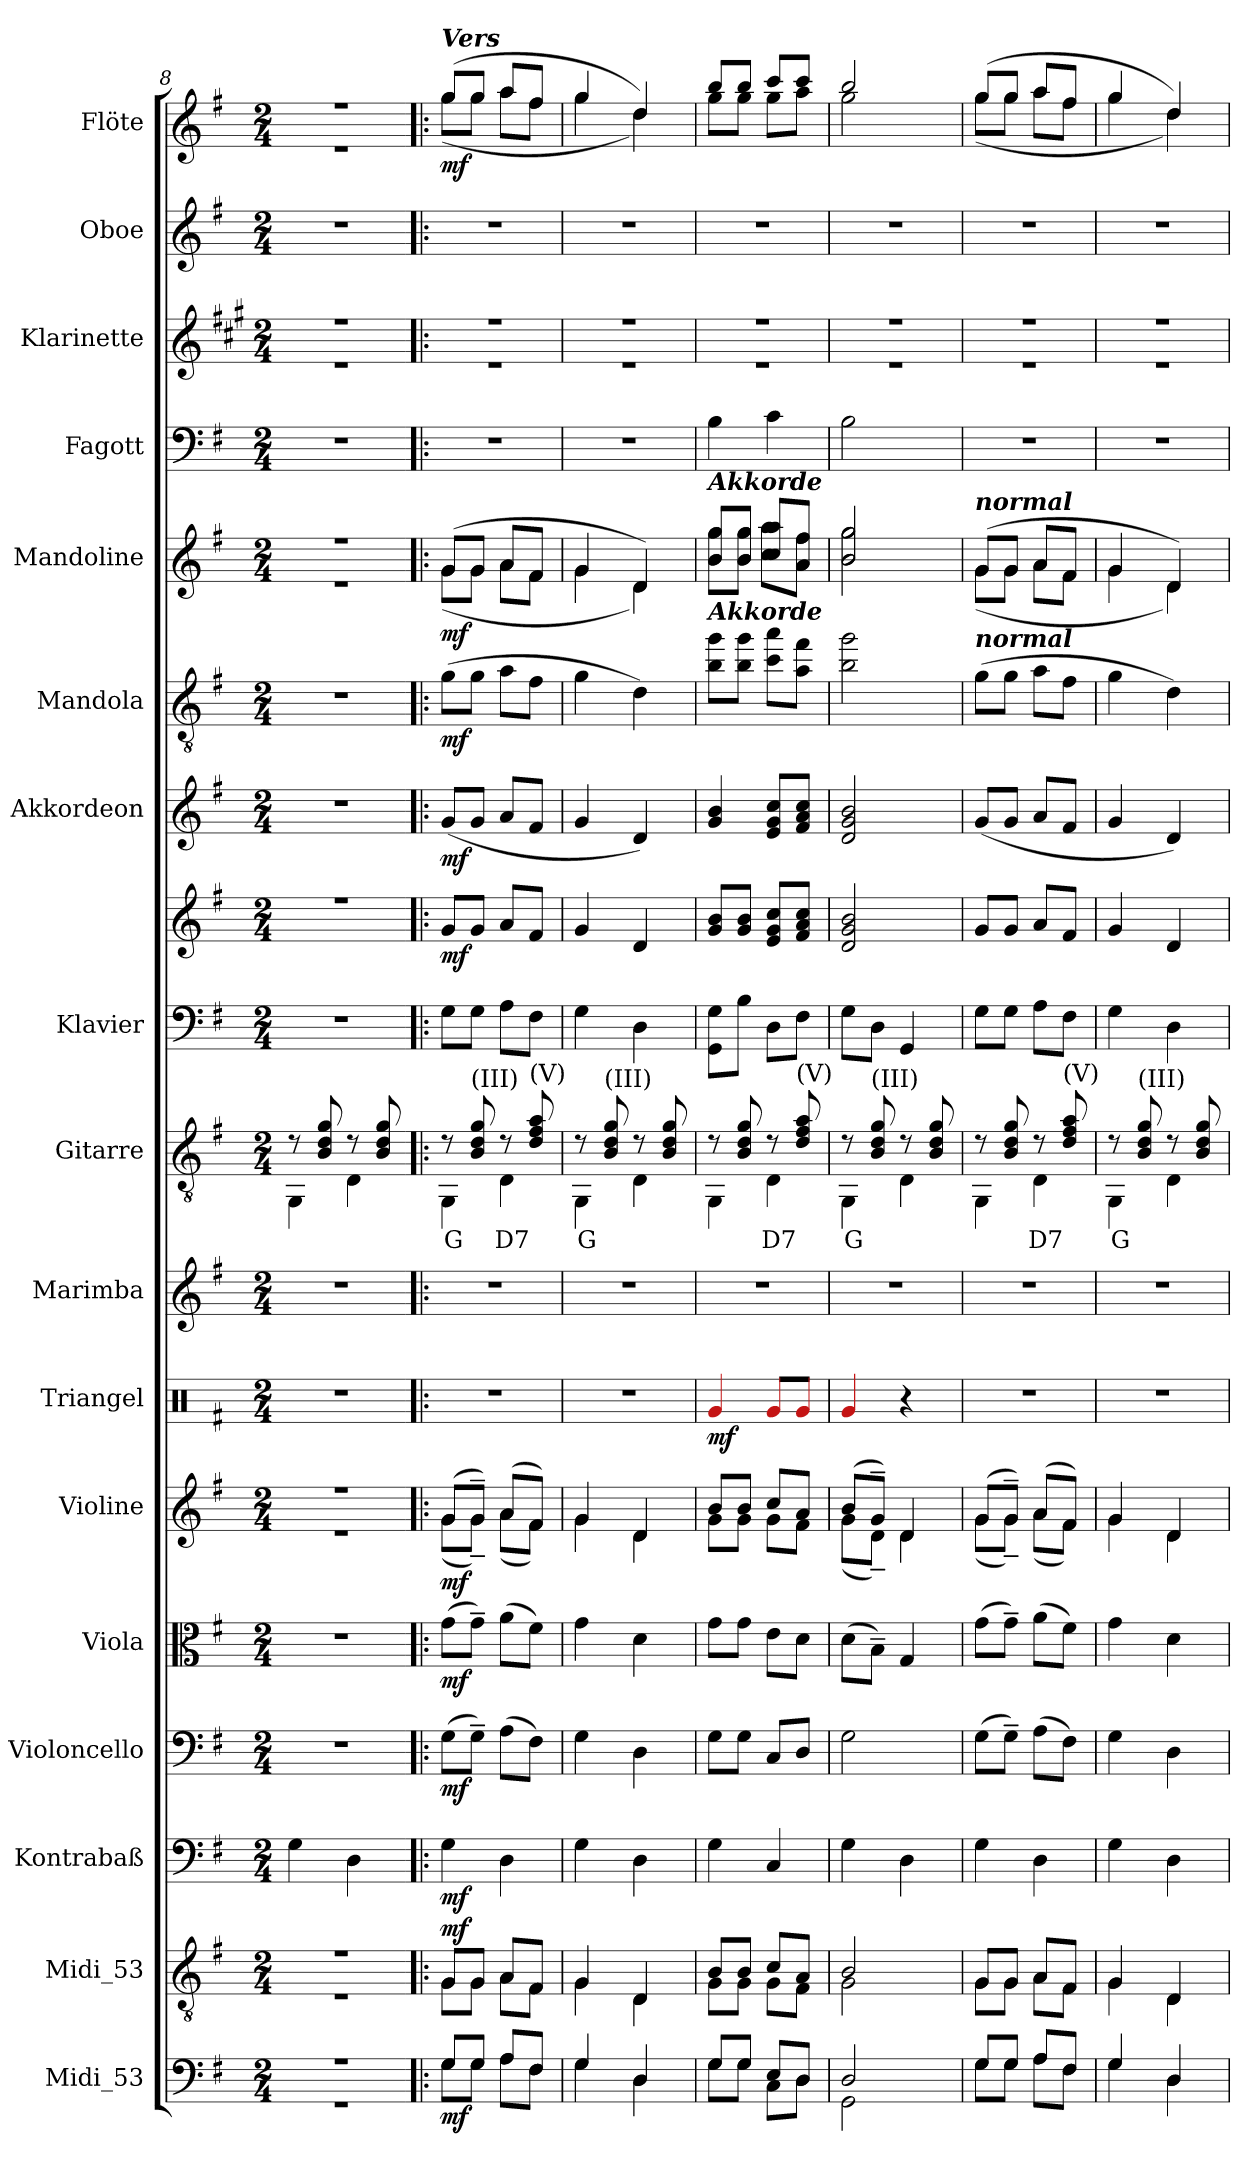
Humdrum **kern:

**kern	**dynam	**kern	**dynam	**kern	**dynam	**kern	**dynam	**kern	**dynam	**kern	**dynam	**kern	**dynam	**kern	**kern	**text	**dynam	**kern	**kern	**dynam	**kern	**dynam	**kern	**dynam	**kern	**dynam	**kern	**kern	**kern	**kern	**dynam
*part17	*part17	*part16	*part16	*part15	*part15	*part14	*part14	*part13	*part13	*part12	*part12	*part11	*part11	*part10	*part9	*part9	*part9	*part8	*part8	*part8	*part7	*part7	*part6	*part6	*part5	*part5	*part4	*part3	*part2	*part1	*part1
*staff18	*staff18	*staff17	*staff17	*staff16	*staff16	*staff15	*staff15	*staff14	*staff14	*staff13	*staff13	*staff12	*staff12	*staff11	*staff10	*staff10	*staff10	*staff9	*staff8	*staff8/9	*staff7	*staff7	*staff6	*staff6	*staff5	*staff5	*staff4	*staff3	*staff2	*staff1	*staff1
*I"Midi_53	*	*I"Midi_53	*	*I"Kontrabaß	*	*I"Violoncello	*	*I"Viola	*	*I"Violine	*	*I"Triangel	*	*I"Marimba	*I"Gitarre	*	*	*I"Klavier	*	*	*I"Akkordeon	*	*I"Mandola	*	*I"Mandoline	*	*I"Fagott	*I"Klarinette	*I"Oboe	*I"Flöte	*
*	*	*	*	*I'Kb	*	*I'Vo	*	*I'Va	*	*I'Ve	*	*I'Tri	*	*I'Mar	*I'Git	*	*	*I'Kv	*	*	*I'Akk	*	*I'Ma	*	*I'Me	*	*I'Fg	*I'Kl	*I'Ob	*I'Fl	*
*clefF4	*	*clefGv2	*	*clefF4	*	*clefF4	*	*clefC3	*	*clefG2	*	*clefX	*	*clefG2	*clefGv2	*	*	*clefF4	*clefG2	*	*clefG2	*	*clefGv2	*	*clefG2	*	*clefF4	*clefG2	*clefG2	*clefG2	*
*	*	*	*	*ITrd7c12	*	*	*	*	*	*	*	*	*	*	*	*	*	*	*	*	*	*	*	*	*	*	*	*ITrd1c2	*	*	*
*k[f#]	*	*k[f#]	*	*k[f#]	*	*k[f#]	*	*k[f#]	*	*k[f#]	*	*k[f#]	*	*k[f#]	*k[f#]	*	*	*k[f#]	*k[f#]	*	*k[f#]	*	*k[f#]	*	*k[f#]	*	*k[f#]	*k[f#]	*k[f#]	*k[f#]	*
*G:	*	*G:	*	*G:	*	*G:	*	*G:	*	*G:	*	*G:	*	*G:	*G:	*	*	*G:	*G:	*	*G:	*	*G:	*	*G:	*	*G:	*G:	*G:	*G:	*
*M2/4	*	*M2/4	*	*M2/4	*	*M2/4	*	*M2/4	*	*M2/4	*	*M2/4	*	*M2/4	*M2/4	*	*	*M2/4	*M2/4	*	*M2/4	*	*M2/4	*	*M2/4	*	*M2/4	*M2/4	*M2/4	*M2/4	*
=8	=8	=8	=8	=8	=8	=8	=8	=8	=8	=8	=8	=8	=8	=8	=8	=8	=8	=8	=8	=8	=8	=8	=8	=8	=8	=8	=8	=8	=8	=8	=8
*^	*	*^	*	*	*	*	*	*	*	*^	*	*	*	*	*^	*	*	*	*^	*	*	*	*	*	*^	*	*	*^	*	*^	*
2r	2r	.	2r	2r	.	4GG\	.	2r	.	2r	.	2r	2r	.	2r	.	2r	8r	4GG\	.	.	2r	2r	2ryy	.	2r	.	2r	.	2r	2r	.	2r	2r	2r	2r	2r	2r	.
.	.	.	.	.	.	.	.	.	.	.	.	.	.	.	.	.	.	8B/ 8d/ 8g/	.	.	.	.	.	.	.	.	.	.	.	.	.	.	.	.	.	.	.	.	.
.	.	.	.	.	.	4DD\	.	.	.	.	.	.	.	.	.	.	.	8r	4D\	.	.	.	.	.	.	.	.	.	.	.	.	.	.	.	.	.	.	.	.
.	.	.	.	.	.	.	.	.	.	.	.	.	.	.	.	.	.	8B/ 8d/ 8g/	.	.	.	.	.	.	.	.	.	.	.	.	.	.	.	.	.	.	.	.	.
*	*	*	*	*	*	*	*	*	*	*	*	*	*	*	*	*	*	*	*	*	*	*	*v	*v	*	*	*	*	*	*	*	*	*	*	*	*	*	*	*
!!LO:PB:g=z	!!
=9!|:	=9!|:	=9!|:	=9!|:	=9!|:	=9!|:	=9!|:	=9!|:	=9!|:	=9!|:	=9!|:	=9!|:	=9!|:	=9!|:	=9!|:	=9!|:	=9!|:	=9!|:	=9!|:	=9!|:	=9!|:	=9!|:	=9!|:	=9!|:	=9!|:	=9!|:	=9!|:	=9!|:	=9!|:	=9!|:	=9!|:	=9!|:	=9!|:	=9!|:	=9!|:	=9!|:	=9!|:	=9!|:	=9!|:
*MM90	*	*	*MM90	*	*	*MM90	*	*MM90	*	*MM90	*	*MM90	*	*	*MM90	*	*MM90	*MM90	*	*	*	*	*MM90	*	*MM90	*	*MM90	*	*MM90	*	*	*MM90	*MM90	*	*MM90	*MM90	*	*
!	!	!	!	!	!	!	!	!	!	!	!	!	!	!	!	!	!	!	!	!	!	!	!	!	!	!	!	!	!	!	!	!	!	!	!	!LO:TX:a:Bi:t=Vers	!	!
!	!	!LO:DY:b	!	!	!LO:DY:a	!	!LO:DY:b	!	!LO:DY:b	!	!LO:DY:b	!	!	!LO:DY:b	!	!	!	!	!	!	!LO:DY:a	!	!	!	!	!	!	!	!	!	!	!	!	!	!	!	!	!
!	!	!	!	!	!	!	!	!	!	!	!	!	!	!	!	!	!	!	!	!	!LO:DY:n=1:a	!	!	!LO:DY:b	!	!LO:DY:b	!	!LO:DY:b	!	!	!LO:DY:b	!	!	!	!	!	!	!LO:DY:b
8G/L	8G\L	mf	8G/L	8G\L	mf	4GG\	mf	(>8G\L	mf	(>8g\L	mf	(>8g/L	(8g\L	mf	2r	.	2r	8r	4GG\	G	mf mf	8G\L	8g/L	mf	(8g/L	mf	(>8g\L	mf	(>8g/L	(8g\L	mf	2r	2r	2r	2r	(>8gg/L	(8gg\L	mf
!	!	!	!	!	!	!	!	!	!	!	!	!	!	!	!	!	!	!LO:TX:a:t=(III)	!	!	!	!	!	!	!	!	!	!	!	!	!	!	!	!	!	!	!	!
8G/J	8G\J	.	8G/J	8G\J	.	.	.	8G~\J)	.	8g~\J)	.	8g~/J)	8g~\J)	.	.	.	.	8B/ 8d/ 8g/	.	.	.	8G\J	8g/J	.	8g/J	.	8g\J	.	8g/J	8g\J	.	.	.	.	.	8gg/J	8gg\J	.
8A/L	8A\L	.	8A/L	8A\L	.	4DD\	.	(>8A\L	.	(>8a\L	.	(>8a/L	(8a\L	.	.	.	.	8r	4D\	D7	.	8A\L	8a/L	.	8a/L	.	8a\L	.	8a/L	8a\L	.	.	.	.	.	8aa/L	8aa\L	.
!	!	!	!	!	!	!	!	!	!	!	!	!	!	!	!	!	!	!LO:TX:a:t=(V)	!	!	!	!	!	!	!	!	!	!	!	!	!	!	!	!	!	!	!	!
8F#/J	8F#\J	.	8F#/J	8F#\J	.	.	.	8F#\J)	.	8f#\J)	.	8f#/J)	8f#\J)	.	.	.	.	8d/ 8f#/ 8a/	.	.	.	8F#\J	8f#/J	.	8f#/J	.	8f#\J	.	8f#/J	8f#\J	.	.	.	.	.	8ff#/J	8ff#\J	.
=10	=10	=10	=10	=10	=10	=10	=10	=10	=10	=10	=10	=10	=10	=10	=10	=10	=10	=10	=10	=10	=10	=10	=10	=10	=10	=10	=10	=10	=10	=10	=10	=10	=10	=10	=10	=10	=10	=10
4G/	4G\	.	4G/	4G\	.	4GG\	.	4G\	.	4g\	.	4g/	4g\	.	2r	.	2r	8r	4GG\	G	.	4G\	4g/	.	4g/	.	4g\	.	4g/	4g\	.	2r	2r	2r	2r	4gg/	4gg\	.
!	!	!	!	!	!	!	!	!	!	!	!	!	!	!	!	!	!	!LO:TX:a:t=(III)	!	!	!	!	!	!	!	!	!	!	!	!	!	!	!	!	!	!	!	!
.	.	.	.	.	.	.	.	.	.	.	.	.	.	.	.	.	.	8B/ 8d/ 8g/	.	.	.	.	.	.	.	.	.	.	.	.	.	.	.	.	.	.	.	.
4D/	4D\	.	4D/	4D\	.	4DD\	.	4D\	.	4d\	.	4d/	4d\	.	.	.	.	8r	4D\	.	.	4D\	4d/	.	4d/)	.	4d\)	.	4d/)	4d\)	.	.	.	.	.	4dd/)	4dd\)	.
.	.	.	.	.	.	.	.	.	.	.	.	.	.	.	.	.	.	8B/ 8d/ 8g/	.	.	.	.	.	.	.	.	.	.	.	.	.	.	.	.	.	.	.	.
=11	=11	=11	=11	=11	=11	=11	=11	=11	=11	=11	=11	=11	=11	=11	=11	=11	=11	=11	=11	=11	=11	=11	=11	=11	=11	=11	=11	=11	=11	=11	=11	=11	=11	=11	=11	=11	=11	=11
!	!	!	!	!	!	!	!	!	!	!	!	!	!	!	!	!	!	!	!	!	!	!	!	!	!	!	!	!	!LO:TX:a:Bi:t=Akkorde	!	!	!	!	!	!	!	!	!
!	!	!	!	!	!	!	!	!	!	!	!	!	!	!	!	!	!	!	!	!	!	!	!	!	!	!	!LO:TX:a:Bi:t=Akkorde	!	!	!	!	!	!	!	!	!	!	!
!	!	!	!	!	!	!	!	!	!	!	!	!	!	!	!	!LO:DY:b	!	!	!	!	!	!	!	!	!	!	!	!	!	!	!	!	!	!	!	!	!	!
8G/L	8G\L	.	8B/L	8G\L	.	4GG\	.	8G\L	.	8g\L	.	8b/L	8g\L	.	4g/	mf	2r	8r	4GG\	.	.	8GG\ 8G\L	8g/ 8b/L	.	4g/ 4b/	.	8b\ 8gg\L	.	8b/ 8gg/L	8b\ 8gg\L	.	4B\	2r	2r	2r	8bb/L	8gg\L	.
8G/J	8G\J	.	8B/J	8G\J	.	.	.	8G\J	.	8g\J	.	8b/J	8g\J	.	.	.	.	8B/ 8d/ 8g/	.	.	.	8B\J	8g/ 8b/J	.	.	.	8b\ 8gg\J	.	8b/ 8gg/J	8b\ 8gg\J	.	.	.	.	.	8bb/J	8gg\J	.
8E/L	8C\L	.	8c/L	8G\L	.	4CC/	.	8C/L	.	8e\L	.	8cc/L	8g\L	.	8g/L	.	.	8r	4D\	D7	.	8D\L	8e/ 8g/ 8cc/L	.	8e/ 8g/ 8cc/L	.	8cc\ 8aa\L	.	8cc/ 8aa/L	8cc\ 8aa\L	.	4c\	.	.	.	8ccc/L	8gg\L	.
!	!	!	!	!	!	!	!	!	!	!	!	!	!	!	!	!	!	!LO:TX:a:t=(V)	!	!	!	!	!	!	!	!	!	!	!	!	!	!	!	!	!	!	!	!
8D/J	8D\J	.	8A/J	8F#\J	.	.	.	8D/J	.	8d\J	.	8a/J	8f#\J	.	8g/J	.	.	8d/ 8f#/ 8a/	.	.	.	8F#\J	8f#/ 8a/ 8cc/J	.	8f#/ 8a/ 8cc/J	.	8a\ 8ff#\J	.	8a/ 8ff#/J	8a\ 8ff#\J	.	.	.	.	.	8ccc/J	8aa\J	.
=12	=12	=12	=12	=12	=12	=12	=12	=12	=12	=12	=12	=12	=12	=12	=12	=12	=12	=12	=12	=12	=12	=12	=12	=12	=12	=12	=12	=12	=12	=12	=12	=12	=12	=12	=12	=12	=12	=12
2D/	2GG\	.	2B/	2G\	.	4GG\	.	2G\	.	(>8d\L	.	(>8b/L	(8g\L	.	4g/	.	2r	8r	4GG\	G	.	8G\L	2d/ 2g/ 2b/	.	2d/ 2g/ 2b/	.	2b\ 2gg\	.	2b/ 2gg/	2b\ 2gg\	.	2B\	2r	2r	2r	2bb/	2gg\	.
!	!	!	!	!	!	!	!	!	!	!	!	!	!	!	!	!	!	!LO:TX:a:t=(III)	!	!	!	!	!	!	!	!	!	!	!	!	!	!	!	!	!	!	!	!
.	.	.	.	.	.	.	.	.	.	8B~\J)	.	8g~/J)	8d~\J)	.	.	.	.	8B/ 8d/ 8g/	.	.	.	8D\J	.	.	.	.	.	.	.	.	.	.	.	.	.	.	.	.
.	.	.	.	.	.	4DD\	.	.	.	4G/	.	4d/	4d\	.	4r	.	.	8r	4D\	.	.	4GG/	.	.	.	.	.	.	.	.	.	.	.	.	.	.	.	.
.	.	.	.	.	.	.	.	.	.	.	.	.	.	.	.	.	.	8B/ 8d/ 8g/	.	.	.	.	.	.	.	.	.	.	.	.	.	.	.	.	.	.	.	.
=13	=13	=13	=13	=13	=13	=13	=13	=13	=13	=13	=13	=13	=13	=13	=13	=13	=13	=13	=13	=13	=13	=13	=13	=13	=13	=13	=13	=13	=13	=13	=13	=13	=13	=13	=13	=13	=13	=13
!	!	!	!	!	!	!	!	!	!	!	!	!	!	!	!	!	!	!	!	!	!	!	!	!	!	!	!	!	!LO:TX:a:Bi:t=normal	!	!	!	!	!	!	!	!	!
!	!	!	!	!	!	!	!	!	!	!	!	!	!	!	!	!	!	!	!	!	!	!	!	!	!	!	!LO:TX:a:Bi:t=normal	!	!	!	!	!	!	!	!	!	!	!
8G/L	8G\L	.	8G/L	8G\L	.	4GG\	.	(>8G\L	.	(>8g\L	.	(>8g/L	(8g\L	.	2r	.	2r	8r	4GG\	.	.	8G\L	8g/L	.	(8g/L	.	(>8g\L	.	(>8g/L	(8g\L	.	2r	2r	2r	2r	(>8gg/L	(8gg\L	.
8G/J	8G\J	.	8G/J	8G\J	.	.	.	8G~\J)	.	8g~\J)	.	8g~/J)	8g~\J)	.	.	.	.	8B/ 8d/ 8g/	.	.	.	8G\J	8g/J	.	8g/J	.	8g\J	.	8g/J	8g\J	.	.	.	.	.	8gg/J	8gg\J	.
8A/L	8A\L	.	8A/L	8A\L	.	4DD\	.	(>8A\L	.	(>8a\L	.	(>8a/L	(8a\L	.	.	.	.	8r	4D\	D7	.	8A\L	8a/L	.	8a/L	.	8a\L	.	8a/L	8a\L	.	.	.	.	.	8aa/L	8aa\L	.
!	!	!	!	!	!	!	!	!	!	!	!	!	!	!	!	!	!	!LO:TX:a:t=(V)	!	!	!	!	!	!	!	!	!	!	!	!	!	!	!	!	!	!	!	!
8F#/J	8F#\J	.	8F#/J	8F#\J	.	.	.	8F#\J)	.	8f#\J)	.	8f#/J)	8f#\J)	.	.	.	.	8d/ 8f#/ 8a/	.	.	.	8F#\J	8f#/J	.	8f#/J	.	8f#\J	.	8f#/J	8f#\J	.	.	.	.	.	8ff#/J	8ff#\J	.
=14	=14	=14	=14	=14	=14	=14	=14	=14	=14	=14	=14	=14	=14	=14	=14	=14	=14	=14	=14	=14	=14	=14	=14	=14	=14	=14	=14	=14	=14	=14	=14	=14	=14	=14	=14	=14	=14	=14
4G/	4G\	.	4G/	4G\	.	4GG\	.	4G\	.	4g\	.	4g/	4g\	.	2r	.	2r	8r	4GG\	G	.	4G\	4g/	.	4g/	.	4g\	.	4g/	4g\	.	2r	2r	2r	2r	4gg/	4gg\	.
!	!	!	!	!	!	!	!	!	!	!	!	!	!	!	!	!	!	!LO:TX:a:t=(III)	!	!	!	!	!	!	!	!	!	!	!	!	!	!	!	!	!	!	!	!
.	.	.	.	.	.	.	.	.	.	.	.	.	.	.	.	.	.	8B/ 8d/ 8g/	.	.	.	.	.	.	.	.	.	.	.	.	.	.	.	.	.	.	.	.
4D/	4D\	.	4D/	4D\	.	4DD\	.	4D\	.	4d\	.	4d/	4d\	.	.	.	.	8r	4D\	.	.	4D\	4d/	.	4d/)	.	4d\)	.	4d/)	4d\)	.	.	.	.	.	4dd/)	4dd\)	.
.	.	.	.	.	.	.	.	.	.	.	.	.	.	.	.	.	.	8B/ 8d/ 8g/	.	.	.	.	.	.	.	.	.	.	.	.	.	.	.	.	.	.	.	.
*v	*v	*	*	*	*	*	*	*	*	*	*	*v	*v	*	*	*	*	*v	*v	*	*	*	*	*	*	*	*	*	*v	*v	*	*	*v	*v	*	*v	*v	*
*	*	*v	*v	*	*	*	*	*	*	*	*	*	*	*	*	*	*	*	*	*	*	*	*	*	*	*	*	*	*	*	*	*
=	=	=	=	=	=	=	=	=	=	=	=	=	=	=	=	=	=	=	=	=	=	=	=	=	=	=	=	=	=	=	=
*-	*-	*-	*-	*-	*-	*-	*-	*-	*-	*-	*-	*-	*-	*-	*-	*-	*-	*-	*-	*-	*-	*-	*-	*-	*-	*-	*-	*-	*-	*-	*-
